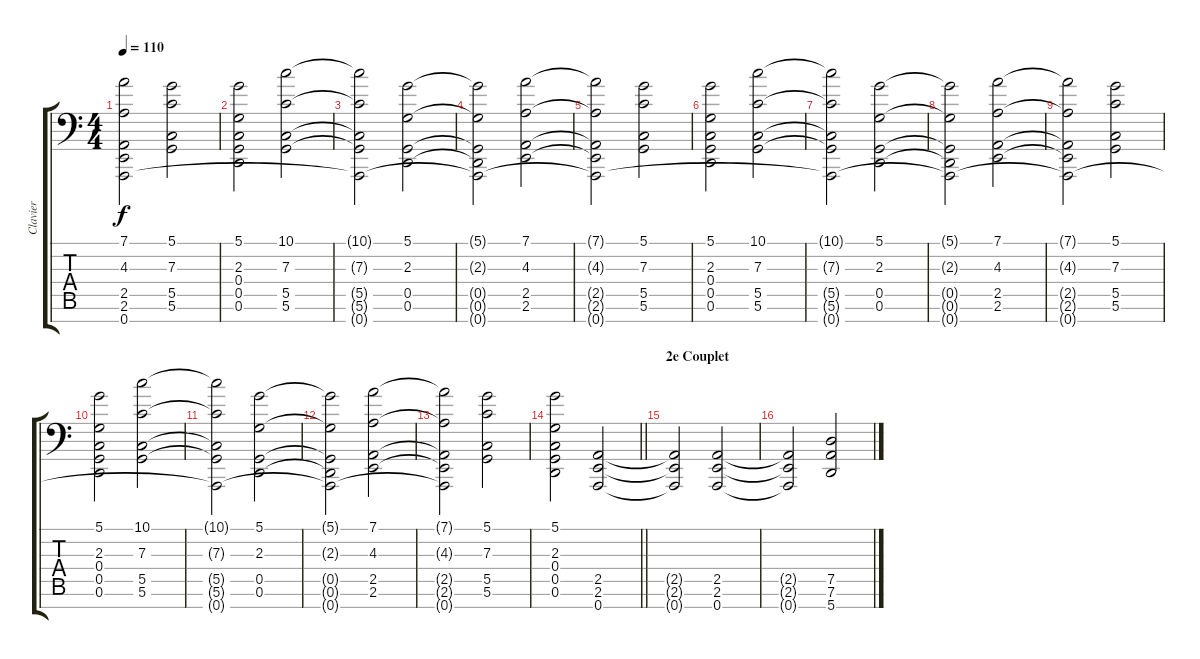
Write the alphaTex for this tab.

\track ("Clavier" "Clavier") {instrument pad2warm}
\staff {score tabs}
\tuning (D4 A3 F3 C3 G2 D2 A1) {hide}
\ts (4 4)
\tempo 110
\clef f4
\ks c
(7.1{t} 4.3{t} 2.5{t} 2.6{t} 0.7{t}).2{dy f} (5.1 7.3 5.5 5.6).2 |
(5.1 2.3 0.4 0.5 0.6).2 (10.1 7.3 5.5 5.6).2 |
(10.1{t} 7.3{t} 5.5{t} 5.6{t} 0.7{t}).2 (5.1 2.3 0.5 0.6).2 |
(5.1{t} 2.3{t} 0.5{t} 0.6{t} 0.7{t}).2 (7.1 4.3 2.5 2.6).2 |
(7.1{t} 4.3{t} 2.5{t} 2.6{t} 0.7{t}).2 (5.1 7.3 5.5 5.6).2 |
(5.1 2.3 0.4 0.5 0.6).2 (10.1 7.3 5.5 5.6).2 |
(10.1{t} 7.3{t} 5.5{t} 5.6{t} 0.7{t}).2 (5.1 2.3 0.5 0.6).2 |
(5.1{t} 2.3{t} 0.5{t} 0.6{t} 0.7{t}).2 (7.1 4.3 2.5 2.6).2 |
(7.1{t} 4.3{t} 2.5{t} 2.6{t} 0.7{t}).2 (5.1 7.3 5.5 5.6).2 |
(5.1 2.3 0.4 0.5 0.6).2 (10.1 7.3 5.5 5.6).2 |
(10.1{t} 7.3{t} 5.5{t} 5.6{t} 0.7{t}).2 (5.1 2.3 0.5 0.6).2 |
(5.1{t} 2.3{t} 0.5{t} 0.6{t} 0.7{t}).2 (7.1 4.3 2.5 2.6).2 |
(7.1{t} 4.3{t} 2.5{t} 2.6{t} 0.7{t}).2 (5.1 7.3 5.5 5.6).2 |
\barLineRight lightlight
(5.1 2.3 0.4 0.5 0.6).2 (2.5 2.6 0.7).2{instrument pad2warm} |
\section ("" "2e Couplet")
(2.5{t} 2.6{t} 0.7{t}).2 (2.5 2.6 0.7).2 |
(2.5{t} 2.6{t} 0.7{t}).2 (7.5 7.6 5.7).2
